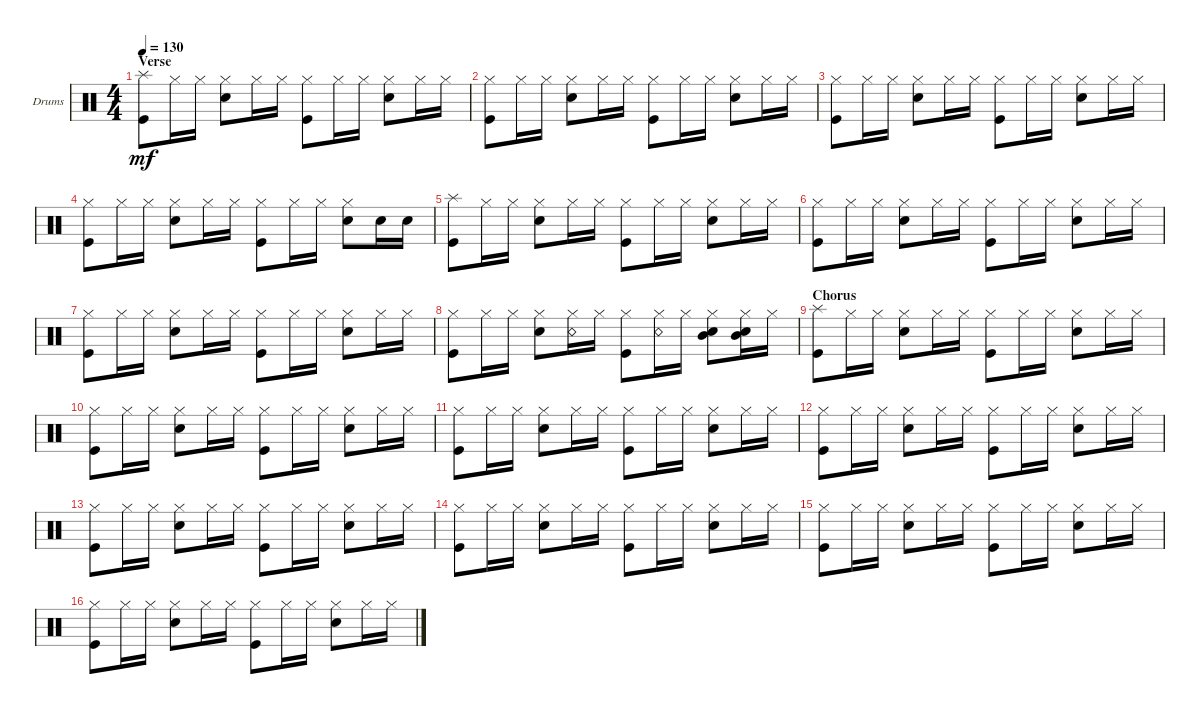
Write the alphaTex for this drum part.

\defaultSystemsLayout 4
\bracketExtendMode groupsimilarinstruments
\firstSystemTrackNameOrientation horizontal
\otherSystemsTrackNameOrientation horizontal
\track ("Drums" "Drums") {instrument percussion}
\staff {score}
\articulation defaults
\ts (4 4)
\section ("" "Verse")
\tempo 130
\clef neutral
\ks c
("Kick (hit)" "Splash (hit)").8{dy mf} "Hi-Hat (closed)".16 "Hi-Hat (closed)".16 ("Snare (hit) 2" "Hi-Hat (closed)").8 "Hi-Hat (closed)".16 "Hi-Hat (closed)".16 ("Kick (hit)" "Hi-Hat (closed)").8 "Hi-Hat (closed)".16 "Hi-Hat (closed)".16 ("Snare (hit) 2" "Hi-Hat (closed)").8 "Hi-Hat (closed)".16 "Hi-Hat (closed)".16 |
("Kick (hit)" "Hi-Hat (closed)").8 "Hi-Hat (closed)".16 "Hi-Hat (closed)".16 ("Snare (hit) 2" "Hi-Hat (closed)").8 "Hi-Hat (closed)".16 "Hi-Hat (closed)".16 ("Kick (hit)" "Hi-Hat (closed)").8 "Hi-Hat (closed)".16 "Hi-Hat (closed)".16 ("Snare (hit) 2" "Hi-Hat (closed)").8 "Hi-Hat (closed)".16 "Hi-Hat (closed)".16 |
("Kick (hit)" "Hi-Hat (closed)").8 "Hi-Hat (closed)".16 "Hi-Hat (closed)".16 ("Snare (hit) 2" "Hi-Hat (closed)").8 "Hi-Hat (closed)".16 "Hi-Hat (closed)".16 ("Kick (hit)" "Hi-Hat (closed)").8 "Hi-Hat (closed)".16 "Hi-Hat (closed)".16 ("Snare (hit) 2" "Hi-Hat (closed)").8 "Hi-Hat (closed)".16 "Hi-Hat (closed)".16 |
("Kick (hit)" "Hi-Hat (closed)").8 "Hi-Hat (closed)".16 "Hi-Hat (closed)".16 ("Snare (hit) 2" "Hi-Hat (closed)").8 "Hi-Hat (closed)".16 "Hi-Hat (closed)".16 ("Kick (hit)" "Hi-Hat (closed)").8 "Hi-Hat (closed)".16 "Hi-Hat (closed)".16 ("Snare (hit) 2" "Hi-Hat (closed)").8 "Snare (hit) 2".16 "Snare (hit) 2".16 |
("Kick (hit)" "Splash (hit)").8 "Hi-Hat (closed)".16 "Hi-Hat (closed)".16 ("Snare (hit) 2" "Hi-Hat (closed)").8 "Hi-Hat (closed)".16 "Hi-Hat (closed)".16 ("Kick (hit)" "Hi-Hat (closed)").8 "Hi-Hat (closed)".16 "Hi-Hat (closed)".16 ("Snare (hit) 2" "Hi-Hat (closed)").8 "Hi-Hat (closed)".16 "Hi-Hat (closed)".16 |
("Kick (hit)" "Hi-Hat (closed)").8 "Hi-Hat (closed)".16 "Hi-Hat (closed)".16 ("Snare (hit) 2" "Hi-Hat (closed)").8 "Hi-Hat (closed)".16 "Hi-Hat (closed)".16 ("Kick (hit)" "Hi-Hat (closed)").8 "Hi-Hat (closed)".16 "Hi-Hat (closed)".16 ("Snare (hit) 2" "Hi-Hat (closed)").8 "Hi-Hat (closed)".16 "Hi-Hat (closed)".16 |
("Kick (hit)" "Hi-Hat (closed)").8 "Hi-Hat (closed)".16 "Hi-Hat (closed)".16 ("Snare (hit) 2" "Hi-Hat (closed)").8 "Hi-Hat (closed)".16 "Hi-Hat (closed)".16 ("Kick (hit)" "Hi-Hat (closed)").8 "Hi-Hat (closed)".16 "Hi-Hat (closed)".16 ("Snare (hit) 2" "Hi-Hat (closed)").8 "Hi-Hat (closed)".16 "Hi-Hat (closed)".16 |
("Kick (hit)" "Hi-Hat (closed)").8 "Hi-Hat (closed)".16 "Hi-Hat (closed)".16 ("Snare (hit) 2" "Hi-Hat (closed)").8 ("Hi-Hat (closed)" "Snare (rim shot)").16 "Hi-Hat (closed)".16 ("Kick (hit)" "Hi-Hat (closed)").8 ("Hi-Hat (closed)" "Snare (rim shot)").16 "Hi-Hat (closed)".16 ("Snare (hit) 2" "Hi-Hat (closed)" "Mid Tom (hit)").8 ("Hi-Hat (closed)" "Snare (hit) 2" "Mid Tom (hit)").16 "Hi-Hat (closed)".16 |
\section ("" "Chorus")
("Kick (hit)" "Splash (hit)").8 "Hi-Hat (closed)".16 "Hi-Hat (closed)".16 ("Snare (hit) 2" "Hi-Hat (closed)").8 "Hi-Hat (closed)".16 "Hi-Hat (closed)".16 ("Kick (hit)" "Hi-Hat (closed)").8 "Hi-Hat (closed)".16 "Hi-Hat (closed)".16 ("Snare (hit) 2" "Hi-Hat (closed)").8 "Hi-Hat (closed)".16 "Hi-Hat (closed)".16 |
("Kick (hit)" "Hi-Hat (closed)").8 "Hi-Hat (closed)".16 "Hi-Hat (closed)".16 ("Snare (hit) 2" "Hi-Hat (closed)").8 "Hi-Hat (closed)".16 "Hi-Hat (closed)".16 ("Kick (hit)" "Hi-Hat (closed)").8 "Hi-Hat (closed)".16 "Hi-Hat (closed)".16 ("Snare (hit) 2" "Hi-Hat (closed)").8 "Hi-Hat (closed)".16 "Hi-Hat (closed)".16 |
("Kick (hit)" "Hi-Hat (closed)").8 "Hi-Hat (closed)".16 "Hi-Hat (closed)".16 ("Snare (hit) 2" "Hi-Hat (closed)").8 "Hi-Hat (closed)".16 "Hi-Hat (closed)".16 ("Kick (hit)" "Hi-Hat (closed)").8 "Hi-Hat (closed)".16 "Hi-Hat (closed)".16 ("Snare (hit) 2" "Hi-Hat (closed)").8 "Hi-Hat (closed)".16 "Hi-Hat (closed)".16 |
("Kick (hit)" "Hi-Hat (closed)").8 "Hi-Hat (closed)".16 "Hi-Hat (closed)".16 ("Snare (hit) 2" "Hi-Hat (closed)").8 "Hi-Hat (closed)".16 "Hi-Hat (closed)".16 ("Kick (hit)" "Hi-Hat (closed)").8 "Hi-Hat (closed)".16 "Hi-Hat (closed)".16 ("Snare (hit) 2" "Hi-Hat (closed)").8 "Hi-Hat (closed)".16 "Hi-Hat (closed)".16 |
("Kick (hit)" "Hi-Hat (closed)").8 "Hi-Hat (closed)".16 "Hi-Hat (closed)".16 ("Snare (hit) 2" "Hi-Hat (closed)").8 "Hi-Hat (closed)".16 "Hi-Hat (closed)".16 ("Kick (hit)" "Hi-Hat (closed)").8 "Hi-Hat (closed)".16 "Hi-Hat (closed)".16 ("Snare (hit) 2" "Hi-Hat (closed)").8 "Hi-Hat (closed)".16 "Hi-Hat (closed)".16 |
("Kick (hit)" "Hi-Hat (closed)").8 "Hi-Hat (closed)".16 "Hi-Hat (closed)".16 ("Snare (hit) 2" "Hi-Hat (closed)").8 "Hi-Hat (closed)".16 "Hi-Hat (closed)".16 ("Kick (hit)" "Hi-Hat (closed)").8 "Hi-Hat (closed)".16 "Hi-Hat (closed)".16 ("Snare (hit) 2" "Hi-Hat (closed)").8 "Hi-Hat (closed)".16 "Hi-Hat (closed)".16 |
("Kick (hit)" "Hi-Hat (closed)").8 "Hi-Hat (closed)".16 "Hi-Hat (closed)".16 ("Snare (hit) 2" "Hi-Hat (closed)").8 "Hi-Hat (closed)".16 "Hi-Hat (closed)".16 ("Kick (hit)" "Hi-Hat (closed)").8 "Hi-Hat (closed)".16 "Hi-Hat (closed)".16 ("Snare (hit) 2" "Hi-Hat (closed)").8 "Hi-Hat (closed)".16 "Hi-Hat (closed)".16 |
("Kick (hit)" "Hi-Hat (closed)").8 "Hi-Hat (closed)".16 "Hi-Hat (closed)".16 ("Snare (hit) 2" "Hi-Hat (closed)").8 "Hi-Hat (closed)".16 "Hi-Hat (closed)".16 ("Kick (hit)" "Hi-Hat (closed)").8 "Hi-Hat (closed)".16 "Hi-Hat (closed)".16 ("Snare (hit) 2" "Hi-Hat (closed)").8 "Hi-Hat (closed)".16 "Hi-Hat (closed)".16
